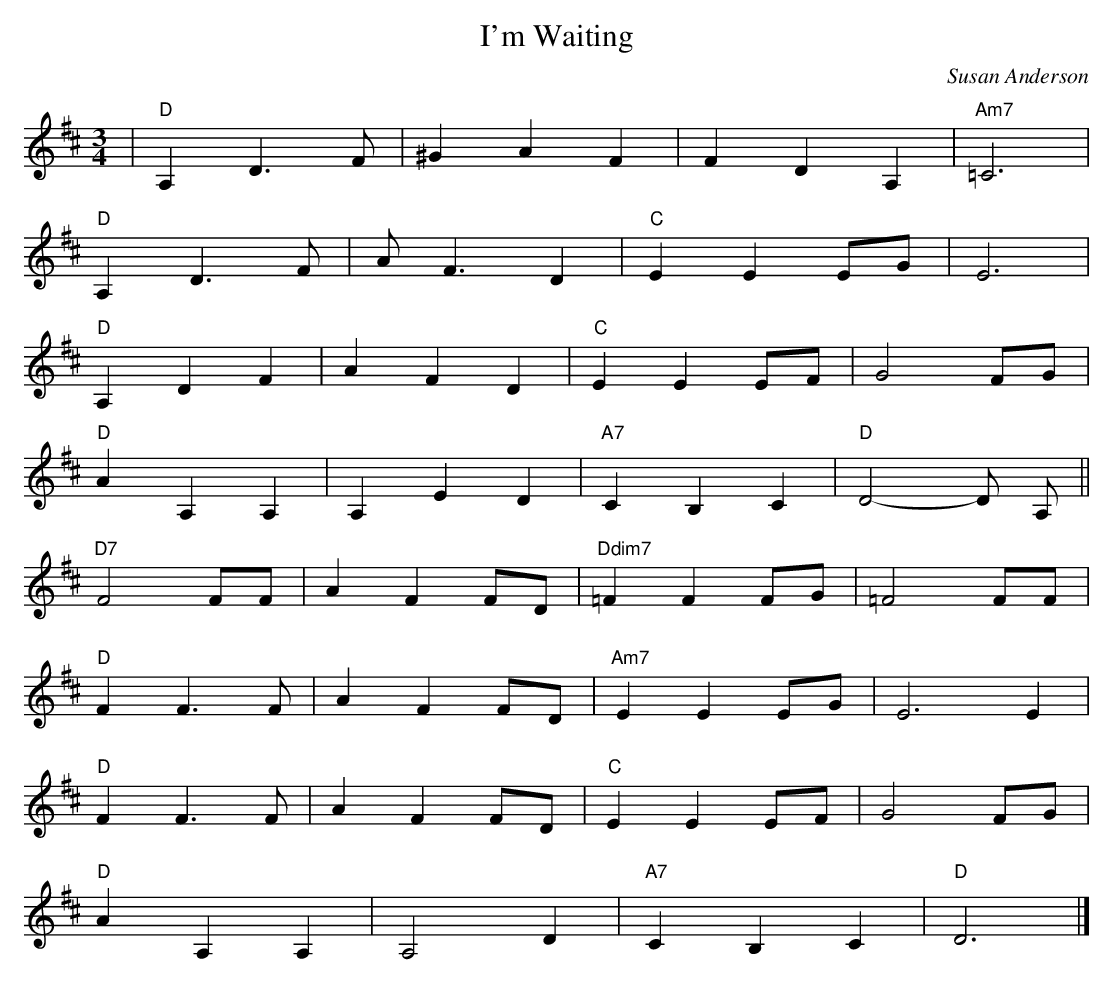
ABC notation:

X:1
T:I'm Waiting
C:Susan Anderson
M:3/4
L:1/8
K:D
|"D" A,2 D3 F|^G2 A2 F2|F2 D2 A,2|"Am7" =C6|
"D" A,2 D3 F|A F3 D2|"C" E2 E2 EG| E6|
"D" A,2 D2 F2|A2 F2 D2|"C" E2 E2 EF|G4 FG|
"D" A2 A,2 A,2|A,2 E2 D2|"A7" C2 B,2 C2|"D" D4-D A,||
"D7" F4 FF|A2 F2 FD|"Ddim7" =F2 F2 FG|=F4 FF|
"D" F2 F3 F|A2 F2 FD|"Am7" E2 E2 EG|E6 E2|
"D" F2 F3 F|A2 F2 FD|"C" E2 E2 EF|G4 FG|
"D" A2 A,2 A,2|A,4 D2|"A7" C2 B,2 C2|"D" D6|]
